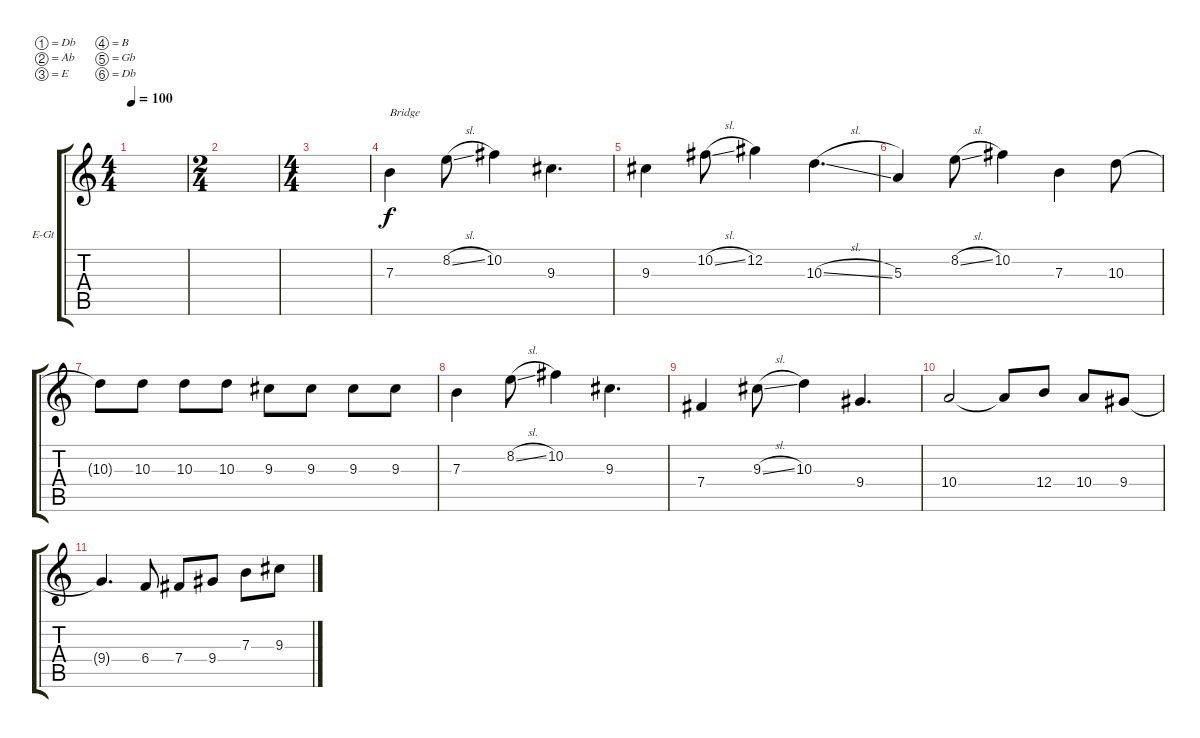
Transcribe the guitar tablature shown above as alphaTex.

\bracketExtendMode groupsimilarinstruments
\firstSystemTrackNameOrientation horizontal
\otherSystemsTrackNameOrientation horizontal
\track ("Solo Guitar Adv." "E-Gt") {instrument distortionguitar}
\staff {score tabs}
\tuning (Db4 Ab3 E3 B2 Gb2 Db2)
\ts (4 4)
\tempo 100
\clef g2
\ks c
|
\ts (2 4)
|
\ts (4 4)
|
7.3.4{txt "Bridge"} 8.2{sl}.8 10.2.4 9.3.4{d} |
9.3.4 10.2{sl}.8 12.2.4 10.3{sl}.4{d} |
5.3.4 8.2{sl}.8 10.2.4 7.3.4 10.3.8 |
10.3{t}.8 10.3.8 10.3.8 10.3.8 9.3.8 9.3.8 9.3.8 9.3.8 |
7.3.4 8.2{sl}.8 10.2.4 9.3.4{d} |
7.4.4 9.3{sl}.8 10.3.4 9.4.4{d} |
10.4.2 10.4{t}.8 12.4.8 10.4.8 9.4.8 |
9.4{t}.4{d} 6.4.8 7.4.8 9.4.8 7.3.8 9.3.8
